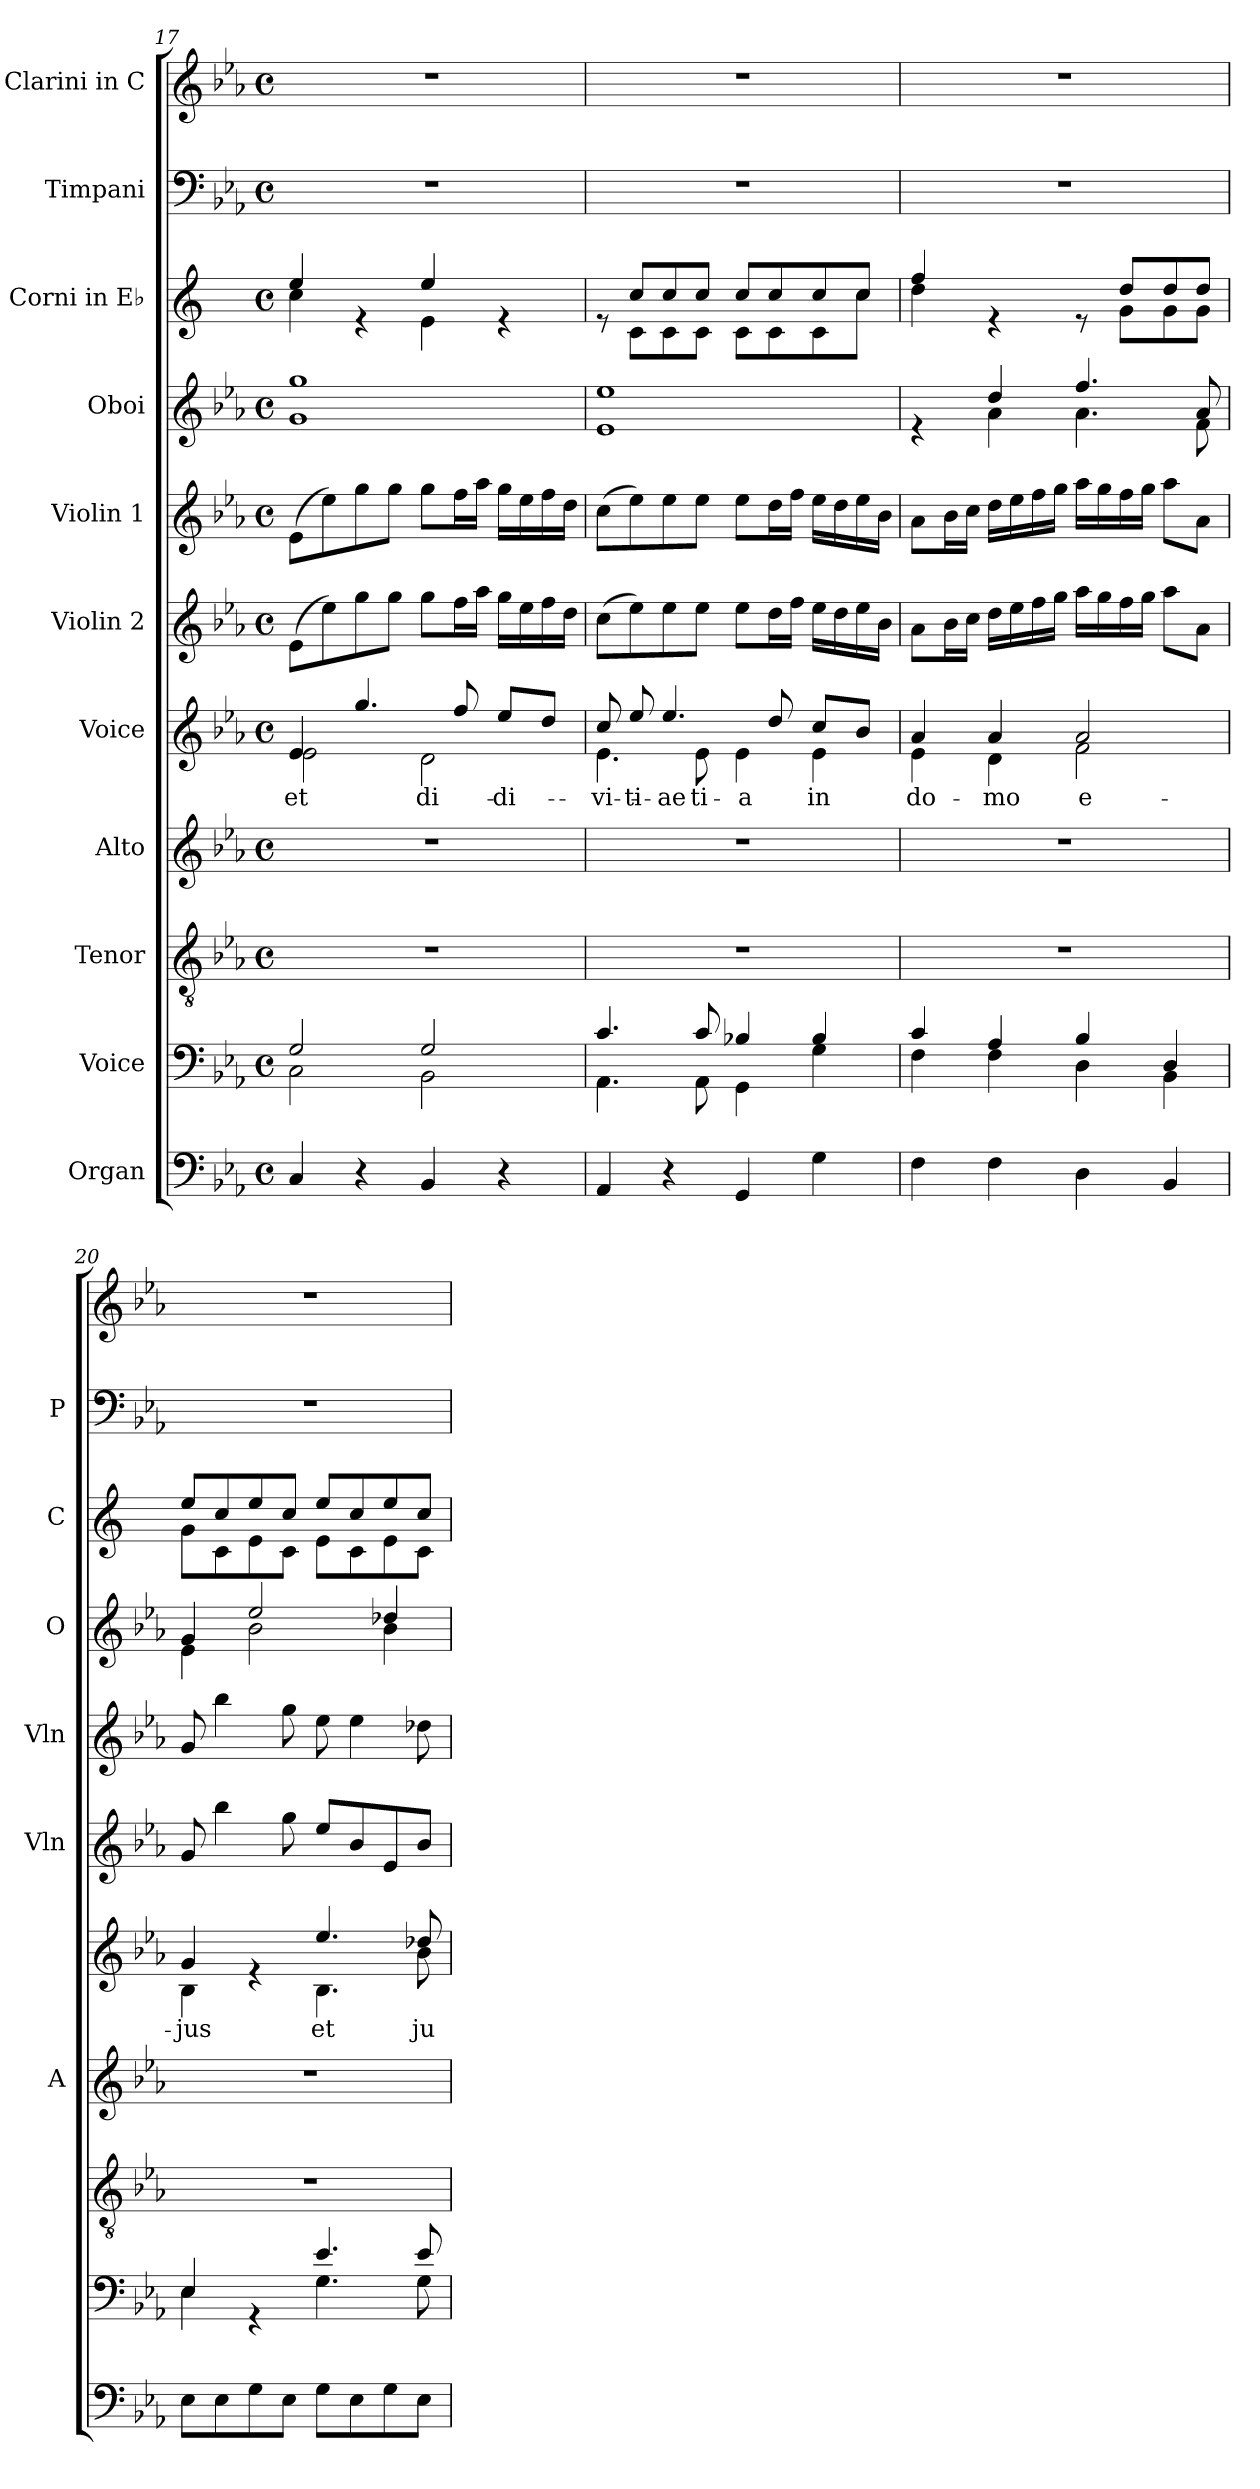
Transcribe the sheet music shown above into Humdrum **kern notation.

**kern	**kern	**kern	**kern	**kern	**text	**kern	**kern	**kern	**kern	**kern	**kern
*part11	*part10	*part9	*part8	*part7	*part7	*part6	*part5	*part4	*part3	*part2	*part1
*staff11	*staff10	*staff9	*staff8	*staff7	*staff7	*staff6	*staff5	*staff4	*staff3	*staff2	*staff1
*I"Organ	*I"Voice	*I"Tenor	*I"Alto	*I"Voice	*	*I"Violin 2	*I"Violin 1	*I"Oboi	*I"Corni in E♭	*I"Timpani	*I"Clarini in C
*	*	*	*I'A	*	*	*I'Vln	*I'Vln	*I'O	*I'C	*I'P	*
*clefF4	*clefF4	*clefGv2	*clefG2	*clefG2	*	*clefG2	*clefG2	*clefG2	*clefG2	*clefF4	*clefG2
*	*	*	*	*	*	*	*	*	*ITrd5c9	*	*
*k[b-e-a-]	*k[b-e-a-]	*k[b-e-a-]	*k[b-e-a-]	*k[b-e-a-]	*	*k[b-e-a-]	*k[b-e-a-]	*k[b-e-a-]	*k[b-e-a-]	*k[b-e-a-]	*k[b-e-a-]
*M4/4	*M4/4	*M4/4	*M4/4	*M4/4	*	*M4/4	*M4/4	*M4/4	*M4/4	*M4/4	*M4/4
*met(c)	*met(c)	*met(c)	*met(c)	*met(c)	*	*met(c)	*met(c)	*met(c)	*met(c)	*met(c)	*met(c)
=17	=17	=17	=17	=17	=17	=17	=17	=17	=17	=17	=17
*	*^	*	*	*	*	*	*	*	*	*	*
!	!	!	!	!	!	!LO:LY:b	!	!	!	!	!	!
*	*	*	*	*	*^	*	*	*	*	*	*	*
!	!	!	!	!	!	!	!LO:LY:b	!	!	!	!	!	!
*	*	*	*	*	*	*	*	*	*	*^	*^	*	*
4C/	2G/	2C\	1r	1r	4e-/	2e-\	et	(8e-\L	(8e-\L	1gg	1g	4g/	4e-\	1r	1r
.	.	.	.	.	.	.	.	8ee-\)	8ee-\)	.	.	.	.	.	.
4r	.	.	.	.	4.gg/	.	.	8gg\	8gg\	.	.	4re	4ryy	.	.
.	.	.	.	.	.	.	.	8gg\J	8gg\J	.	.	.	.	.	.
!	!	!	!	!	!	!	!LO:LY:b	!	!	!	!	!	!	!	!
4BB-/	2G/	2BB-\	.	.	.	2d\	di-	8gg\L	8gg\L	.	.	4g/	4G\	.	.
.	.	.	.	.	8ff/	.	.	16ff\L	16ff\L	.	.	.	.	.	.
.	.	.	.	.	.	.	.	16aa-\JJ	16aa-\JJ	.	.	.	.	.	.
!	!	!	!	!	!	!	!LO:LY:b	!	!	!	!	!	!	!	!
4r	.	.	.	.	8ee-/L	.	di-	16gg\LL	16gg\LL	.	.	4re	4ryy	.	.
.	.	.	.	.	.	.	.	16ee-\	16ee-\	.	.	.	.	.	.
.	.	.	.	.	8dd/J	.	.	16ff\	16ff\	.	.	.	.	.	.
.	.	.	.	.	.	.	.	16dd\JJ	16dd\JJ	.	.	.	.	.	.
=18	=18	=18	=18	=18	=18	=18	=18	=18	=18	=18	=18	=18	=18	=18	=18
!	!	!	!	!	!	!	!LO:LY:b	!	!	!	!	!	!	!	!
!	!	!	!	!	!	!	!LO:LY:b	!	!	!	!	!	!	!	!
4AA-/	4.c/	4.AA-\	1r	1r	8cc/	4.e-\	vi-	(8cc\L	(8cc\L	1ee-	1e-	8re	8ryy	1r	1r
!	!	!	!	!	!	!	!LO:LY:b	!	!	!	!	!	!	!	!
.	.	.	.	.	8ee-/	.	-ti-	8ee-\)	8ee-\)	.	.	8e-/L	8E-\L	.	.
!	!	!	!	!	!	!	!LO:LY:b	!	!	!	!	!	!	!	!
4r	.	.	.	.	4.ee-/	.	-ae	8ee-\	8ee-\	.	.	8e-/	8E-\	.	.
!	!	!	!	!	!	!	!LO:LY:b	!	!	!	!	!	!	!	!
.	8c/	8AA-\	.	.	.	8e-\	-ti-	8ee-\J	8ee-\J	.	.	8e-/J	8E-\J	.	.
!	!	!	!	!	!	!	!LO:LY:b	!	!	!	!	!	!	!	!
4GG/	4B-X/	4GG\	.	.	.	4e-\	-a	8ee-\L	8ee-\L	.	.	8e-/L	8E-\L	.	.
.	.	.	.	.	8dd/	.	.	16dd\L	16dd\L	.	.	8e-/	8E-\	.	.
.	.	.	.	.	.	.	.	16ff\JJ	16ff\JJ	.	.	.	.	.	.
!	!	!	!	!	!	!	!LO:LY:b	!	!	!	!	!	!	!	!
4G\	4B-/	4G\	.	.	8cc/L	4e-\	in	16ee-\LL	16ee-\LL	.	.	8e-/	8E-\	.	.
.	.	.	.	.	.	.	.	16dd\	16dd\	.	.	.	.	.	.
.	.	.	.	.	8b-/J	.	.	16ee-\	16ee-\	.	.	8e-/J	8e-\J	.	.
.	.	.	.	.	.	.	.	16b-\JJ	16b-\JJ	.	.	.	.	.	.
!!LO:PB:g=z
=19	=19	=19	=19	=19	=19	=19	=19	=19	=19	=19	=19	=19	=19	=19	=19
!	!	!	!	!	!	!	!LO:LY:b	!	!	!	!	!	!	!	!
4F\	4c/	4F\	1r	1r	4a-/	4e-\	do-	8a-\L	8a-\L	4re	4ryy	4a-/	4f\	1r	1r
.	.	.	.	.	.	.	.	16b-\L	16b-\L	.	.	.	.	.	.
.	.	.	.	.	.	.	.	16cc\JJ	16cc\JJ	.	.	.	.	.	.
!	!	!	!	!	!	!	!LO:LY:b	!	!	!	!	!	!	!	!
4F\	4A-/	4F\	.	.	4a-/	4d\	-mo	16dd\LL	16dd\LL	4dd/	4a-\	4re	4.ryy	.	.
.	.	.	.	.	.	.	.	16ee-\	16ee-\	.	.	.	.	.	.
.	.	.	.	.	.	.	.	16ff\	16ff\	.	.	.	.	.	.
.	.	.	.	.	.	.	.	16gg\JJ	16gg\JJ	.	.	.	.	.	.
!	!	!	!	!	!	!	!LO:LY:b	!	!	!	!	!	!	!	!
4D\	4B-/	4D\	.	.	2a-/	2f\	e-	16aa-\LL	16aa-\LL	4.ff/	4.a-\	8re	.	.	.
.	.	.	.	.	.	.	.	16gg\	16gg\	.	.	.	.	.	.
.	.	.	.	.	.	.	.	16ff\	16ff\	.	.	8f/L	8B-\L	.	.
.	.	.	.	.	.	.	.	16gg\JJ	16gg\JJ	.	.	.	.	.	.
4BB-/	4D/	4BB-\	.	.	.	.	.	8aa-\L	8aa-\L	.	.	8f/	8B-\	.	.
.	.	.	.	.	.	.	.	8a-\J	8a-\J	8a-/	8f\	8f/J	8B-\J	.	.
=20	=20	=20	=20	=20	=20	=20	=20	=20	=20	=20	=20	=20	=20	=20	=20
!	!	!	!	!	!	!	!LO:LY:b	!	!	!	!	!	!	!	!
8E-\L	4E-/	4E-\	1r	1r	4g/	4B-\	-jus	8g/	8g/	4g/	4e-\	8g/L	8B-\L	1r	1r
8E-\	.	.	.	.	.	.	.	4bb-\	4bb-\	.	.	8e-/	8E-\	.	.
8G\	4rGG	4ryy	.	.	4re	4ryy	.	.	.	2ee-/	2b-\	8g/	8G\	.	.
8E-\J	.	.	.	.	.	.	.	8gg\	8gg\	.	.	8e-/J	8E-\J	.	.
!	!	!	!	!	!	!	!LO:LY:b	!	!	!	!	!	!	!	!
8G\L	4.e-/	4.G\	.	.	4.ee-/	4.B-\	et	8ee-/L	8ee-\	.	.	8g/L	8G\L	.	.
8E-\	.	.	.	.	.	.	.	8b-/	4ee-\	.	.	8e-/	8E-\	.	.
8G\	.	.	.	.	.	.	.	8e-/	.	4dd-X/	4b-\	8g/	8G\	.	.
!	!	!	!	!	!	!	!LO:LY:b	!	!	!	!	!	!	!	!
8E-\J	8e-/	8G\	.	.	8dd-X/	8b-\	ju-	8b-/J	8dd-X\	.	.	8e-/J	8E-\J	.	.
*	*	*	*	*	*	*	*	*	*	*v	*v	*	*	*	*
*	*v	*v	*	*	*v	*v	*	*	*	*	*v	*v	*	*
=	=	=	=	=	=	=	=	=	=	=	=
*-	*-	*-	*-	*-	*-	*-	*-	*-	*-	*-	*-
